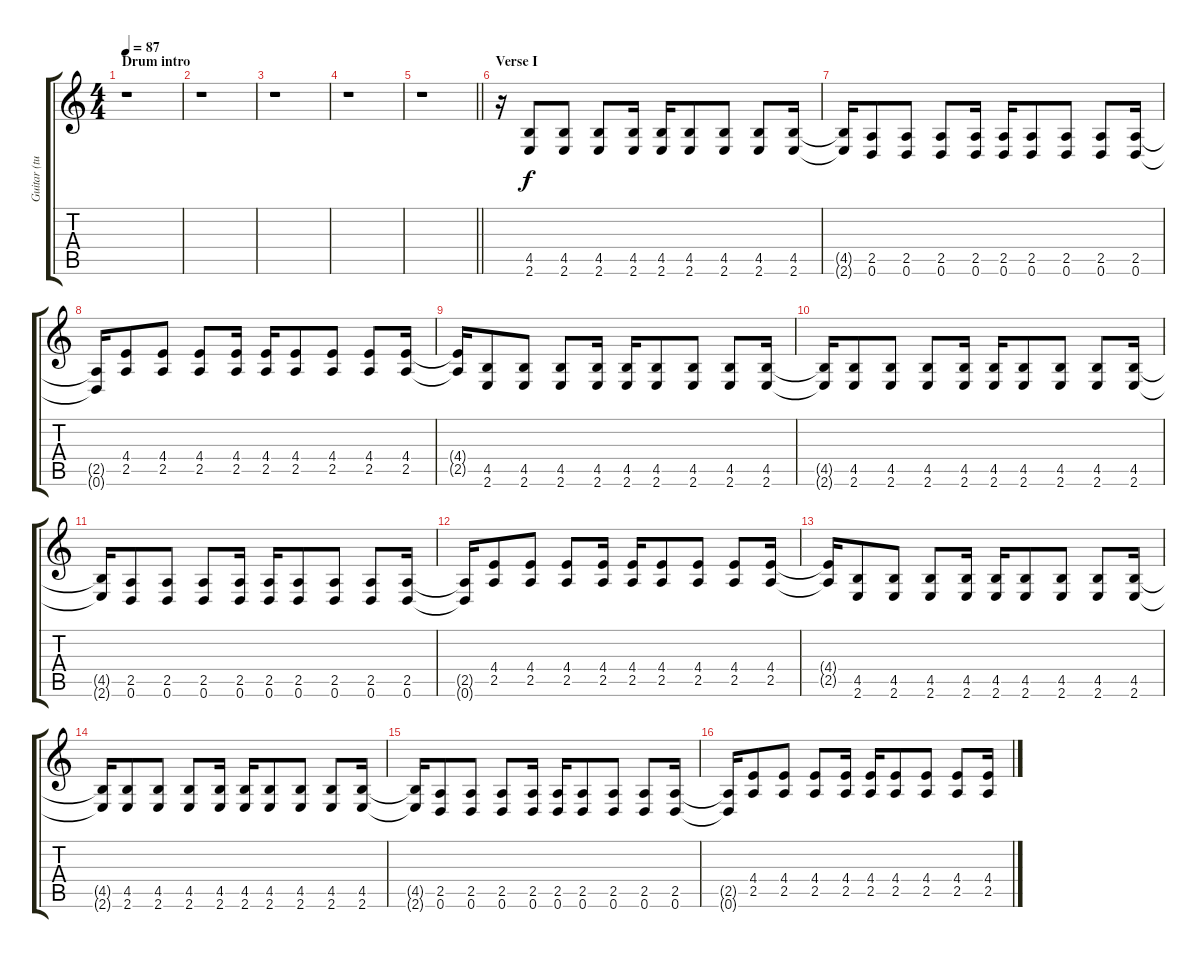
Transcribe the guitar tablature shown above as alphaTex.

\track ("Guitar (tuned D)" "Guitar (tu") {instrument distortionguitar}
\staff {score tabs}
\tuning (D4 A3 F3 C3 G2 D2) {hide}
\ts (4 4)
\section ("" "Drum intro")
\tempo 87
\clef g2
\ks c
r.1{dy f instrument distortionguitar} |
r.1 |
r.1 |
r.1 |
\barLineRight lightlight
r.1 |
\section ("" "Verse I")
r.16 (4.5 2.6).8 (4.5 2.6).8 (4.5 2.6).8 (4.5 2.6).16 (4.5 2.6).16 (4.5 2.6).8 (4.5 2.6).8 (4.5 2.6).8 (4.5 2.6).16 |
(4.5{t} 2.6{t}).16 (2.5 0.6).8 (2.5 0.6).8 (2.5 0.6).8 (2.5 0.6).16 (2.5 0.6).16 (2.5 0.6).8 (2.5 0.6).8 (2.5 0.6).8 (2.5 0.6).16 |
(2.5{t} 0.6{t}).16 (4.4 2.5).8 (4.4 2.5).8 (4.4 2.5).8 (4.4 2.5).16 (4.4 2.5).16 (4.4 2.5).8 (4.4 2.5).8 (4.4 2.5).8 (4.4 2.5).16 |
(4.4{t} 2.5{t}).16 (4.5 2.6).8 (4.5 2.6).8 (4.5 2.6).8 (4.5 2.6).16 (4.5 2.6).16 (4.5 2.6).8 (4.5 2.6).8 (4.5 2.6).8 (4.5 2.6).16 |
(4.5{t} 2.6{t}).16 (4.5 2.6).8 (4.5 2.6).8 (4.5 2.6).8 (4.5 2.6).16 (4.5 2.6).16 (4.5 2.6).8 (4.5 2.6).8 (4.5 2.6).8 (4.5 2.6).16 |
(4.5{t} 2.6{t}).16 (2.5 0.6).8 (2.5 0.6).8 (2.5 0.6).8 (2.5 0.6).16 (2.5 0.6).16 (2.5 0.6).8 (2.5 0.6).8 (2.5 0.6).8 (2.5 0.6).16 |
(2.5{t} 0.6{t}).16 (4.4 2.5).8 (4.4 2.5).8 (4.4 2.5).8 (4.4 2.5).16 (4.4 2.5).16 (4.4 2.5).8 (4.4 2.5).8 (4.4 2.5).8 (4.4 2.5).16 |
(4.4{t} 2.5{t}).16 (4.5 2.6).8 (4.5 2.6).8 (4.5 2.6).8 (4.5 2.6).16 (4.5 2.6).16 (4.5 2.6).8 (4.5 2.6).8 (4.5 2.6).8 (4.5 2.6).16 |
(4.5{t} 2.6{t}).16 (4.5 2.6).8 (4.5 2.6).8 (4.5 2.6).8 (4.5 2.6).16 (4.5 2.6).16 (4.5 2.6).8 (4.5 2.6).8 (4.5 2.6).8 (4.5 2.6).16 |
(4.5{t} 2.6{t}).16 (2.5 0.6).8 (2.5 0.6).8 (2.5 0.6).8 (2.5 0.6).16 (2.5 0.6).16 (2.5 0.6).8 (2.5 0.6).8 (2.5 0.6).8 (2.5 0.6).16 |
(2.5{t} 0.6{t}).16 (4.4 2.5).8 (4.4 2.5).8 (4.4 2.5).8 (4.4 2.5).16 (4.4 2.5).16 (4.4 2.5).8 (4.4 2.5).8 (4.4 2.5).8 (4.4 2.5).16
